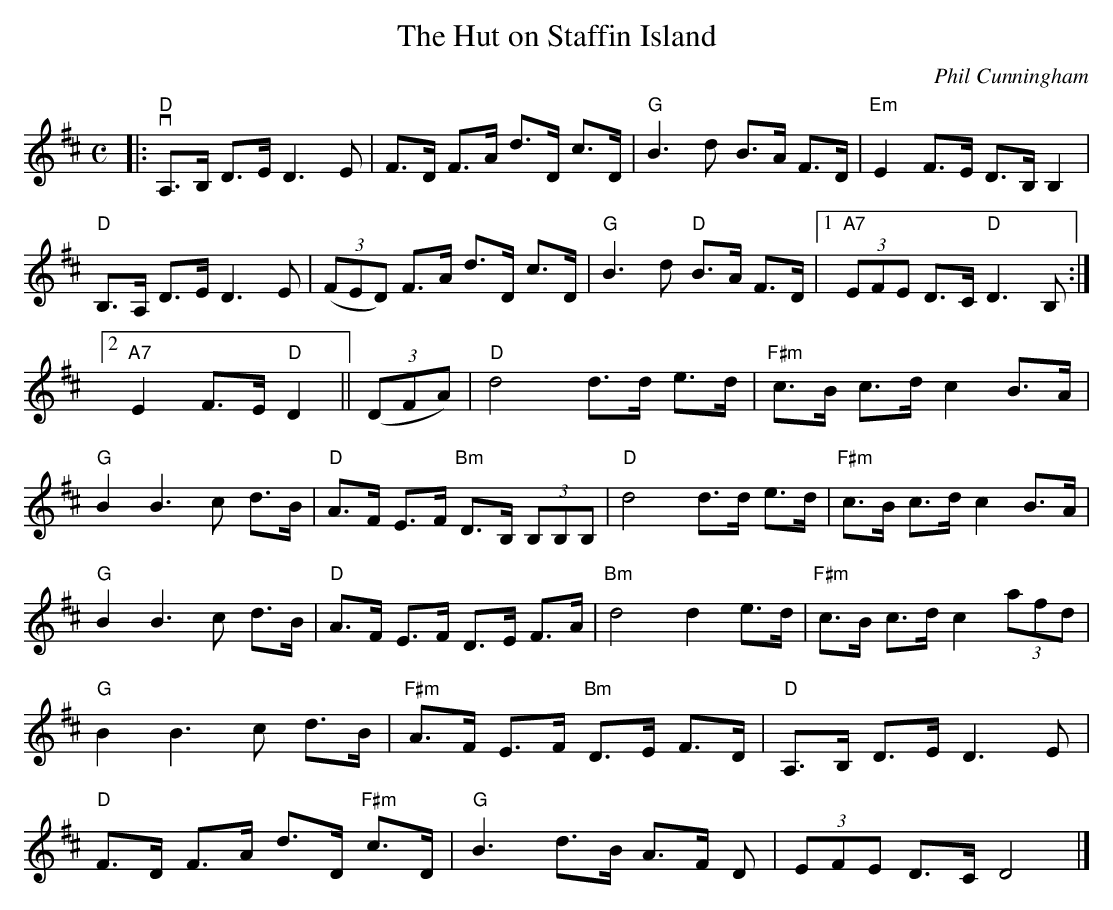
X:1
T:Hut on Staffin Island, The
C:Phil Cunningham
M:C
Q:180
K:D
|:"D"vA,>B, D>E D3E|F>D F>A d>D c>D|"G"B3d B>A F>D|"Em"E2 F>E D>B, B,2|
"D"B,>A, D>E D3 E|((3FED) F>A d>D c>D|"G"B3 d "D"B>A F>D|1"A7"(3EFE D>C "D"D3B,:|
[2"A7"E2 F>E "D"D2 ||((3DFA)|\
"D"d4 d>d e>d|"F#m" c>B c>d c2 B>A|
"G"B2B3 c d>B|"D"A>F E>F "Bm"D>B, (3B,B,B,|"D"d4 d>d e>d|"F#m"c>B c>d c2 B>A|
"G"B2B3 c d>B|"D"A>F E>F D>E F>A|"Bm"d4 d2 e>d|"F#m"c>B c>d c2 (3afd|
"G"B2B3 c d>B|"F#m"A>F E>F "Bm"D>E F>D|"D"A,>B, D>E D3E|
"D"F>D F>A d>D "F#m"c>D|"G"B3 d>B A>F D|(3EFE D>C D4|]
